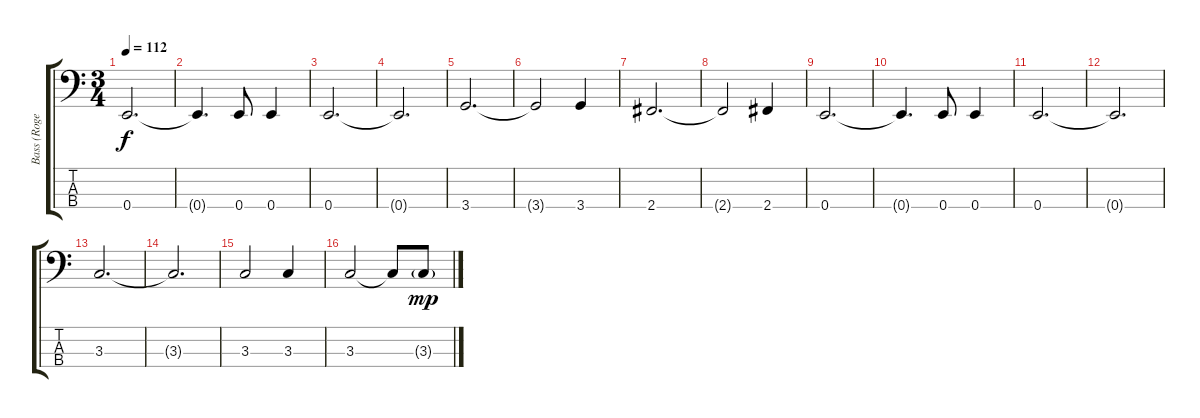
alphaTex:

\track ("Bass (Roger Waters)" "Bass (Roge") {instrument electricbasspick}
\staff {score tabs}
\tuning (G2 D2 A1 E1) {hide}
\ts (3 4)
\tempo 112
\clef f4
\ks c
0.4.2{d dy f} |
0.4{t}.4{d} 0.4.8 0.4.4 |
0.4.2{d} |
0.4{t}.2{d} |
3.4.2{d} |
3.4{t}.2 3.4.4 |
2.4.2{d} |
2.4{t}.2 2.4.4 |
0.4.2{d} |
0.4{t}.4{d} 0.4.8 0.4.4 |
0.4.2{d} |
0.4{t}.2{d} |
3.3.2{d} |
3.3{t}.2{d} |
3.3.2 3.3.4 |
3.3.2 3.3{t}.8 3.3{ss g}.8{dy mp}
